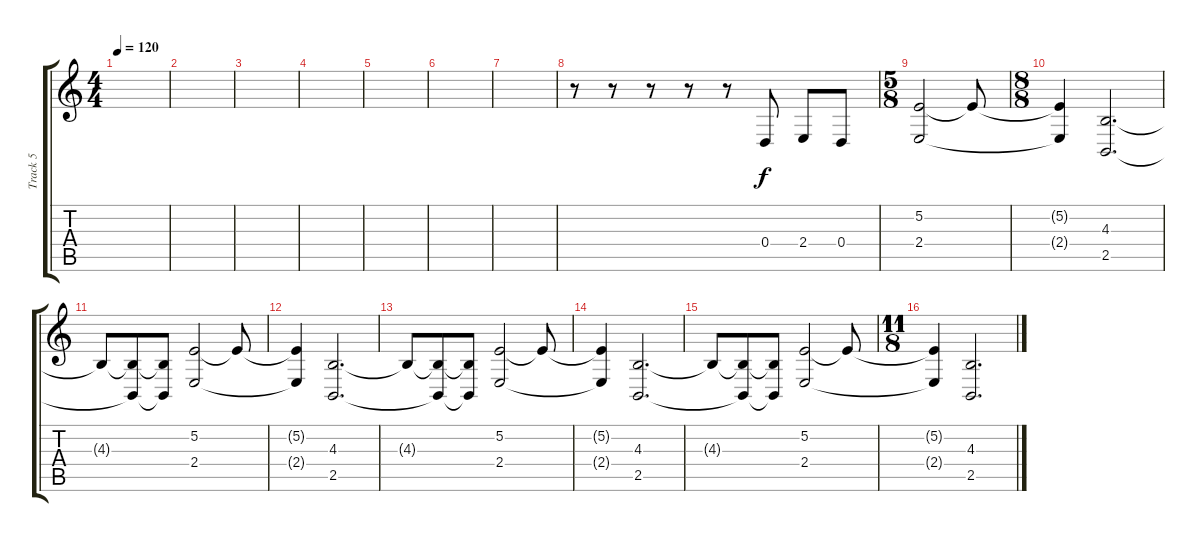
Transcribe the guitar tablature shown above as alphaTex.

\track ("Track 5" "Track 5") {instrument churchorgan bank 255}
\staff {score tabs}
\tuning (E4 B3 G3 D3 A2 E2) {hide}
\ts (4 4)
\tempo 120
\clef g2
\ks c
|
|
|
|
|
|
|
r.8 r.8 r.8 r.8 r.8 0.4.8 2.4.8 0.4.8 |
\ts (5 8)
(5.2 2.4).2 5.2{t}.8 |
\ts (8 8)
(5.2{t} 2.4{t}).4 (4.3 2.5).2{d} |
4.3{t}.8 (4.3{t} 2.5{t}).8 (4.3{t} 2.5{t}).8 (5.2 2.4).2 5.2{t}.8 |
(5.2{t} 2.4{t}).4 (4.3 2.5).2{d} |
4.3{t}.8 (4.3{t} 2.5{t}).8 (4.3{t} 2.5{t}).8 (5.2 2.4).2 5.2{t}.8 |
(5.2{t} 2.4{t}).4 (4.3 2.5).2{d} |
4.3{t}.8 (4.3{t} 2.5{t}).8 (4.3{t} 2.5{t}).8 (5.2 2.4).2 5.2{t}.8 |
\ts (11 8)
(5.2{t} 2.4{t}).4 (4.3 2.5).2{d}
